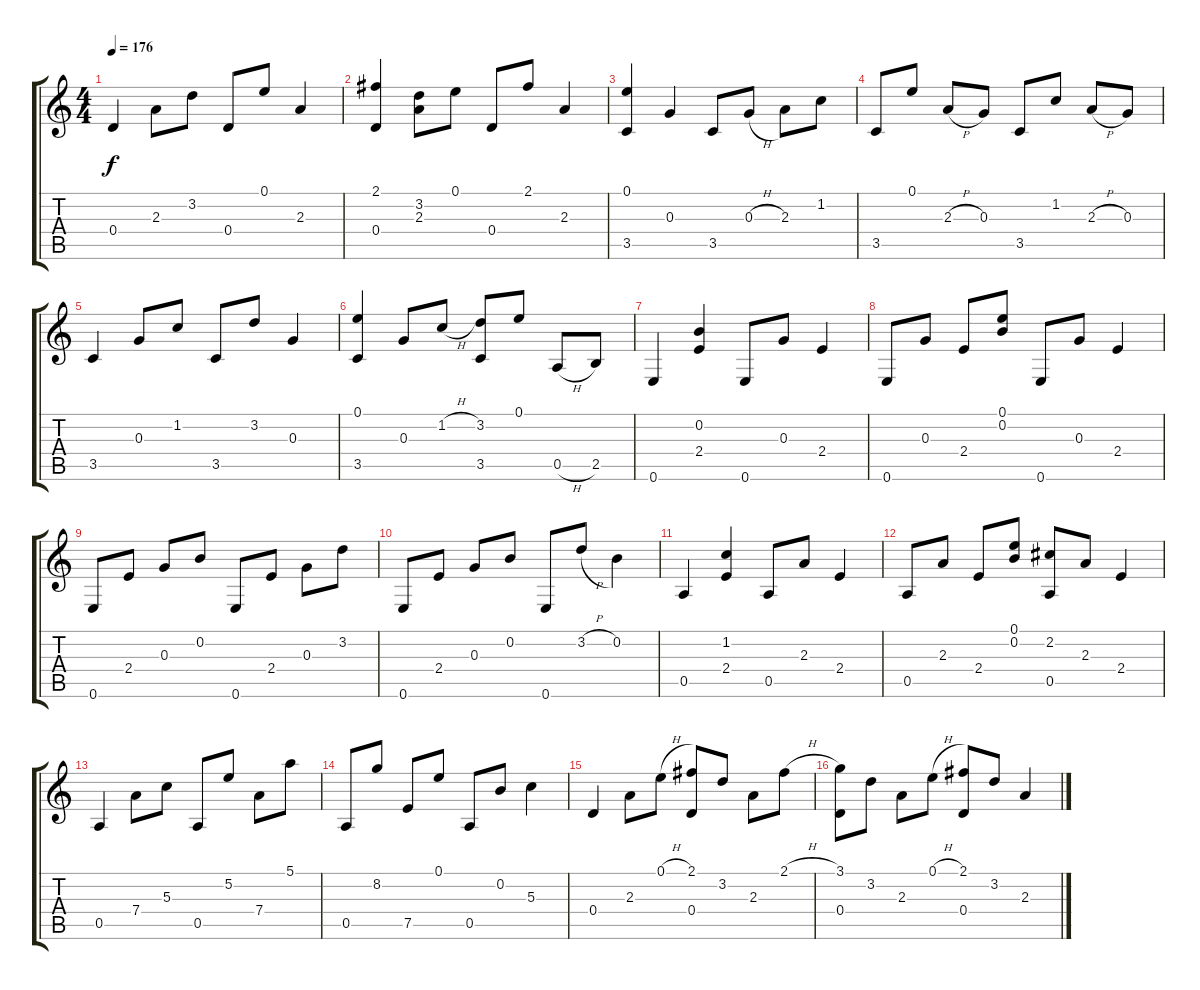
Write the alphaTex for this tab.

\track "" {instrument acousticguitarnylon}
\staff {score tabs}
\tuning (E4 B3 G3 D3 A2 E2) {hide}
\ts (4 4)
\tempo 176
\clef g2
\ks c
0.4.4{dy f} 2.3.8 3.2.8 0.4.8 0.1.8 2.3.4 |
(2.1 0.4).4 (3.2 2.3).8 0.1.8 0.4.8 2.1.8 2.3.4 |
(0.1 3.5).4 0.3.4 3.5.8 0.3{h}.8 2.3.8 1.2.8 |
3.5.8 0.1.8 2.3{h}.8 0.3.8 3.5.8 1.2.8 2.3{h}.8 0.3.8 |
3.5.4 0.3.8 1.2.8 3.5.8 3.2.8 0.3.4 |
(0.1 3.5).4 0.3.8 1.2{h}.8 (3.2 3.5).8 0.1.8 0.5{h}.8 2.5.8 |
0.6.4 (0.2 2.4).4 0.6.8 0.3.8 2.4.4 |
0.6.8 0.3.8 2.4.8 (0.1 0.2).8 0.6.8 0.3.8 2.4.4 |
0.6.8 2.4.8 0.3.8 0.2.8 0.6.8 2.4.8 0.3.8 3.2.8 |
0.6.8 2.4.8 0.3.8 0.2.8 0.6.8 3.2{h}.8 0.2.4 |
0.5.4 (1.2 2.4).4 0.5.8 2.3.8 2.4.4 |
0.5.8 2.3.8 2.4.8 (0.1 0.2).8 (2.2 0.5).8 2.3.8 2.4.4 |
0.5.4 7.4.8 5.3.8 0.5.8 5.2.8 7.4.8 5.1.8 |
0.5.8 8.2.8 7.5.8 0.1.8 0.5.8 0.2.8 5.3.4 |
0.4.4 2.3.8 0.1{h}.8 (2.1 0.4).8 3.2.8 2.3.8 2.1{h}.8 |
(3.1 0.4).8 3.2.8 2.3.8 0.1{h}.8 (2.1 0.4).8 3.2.8 2.3.4
